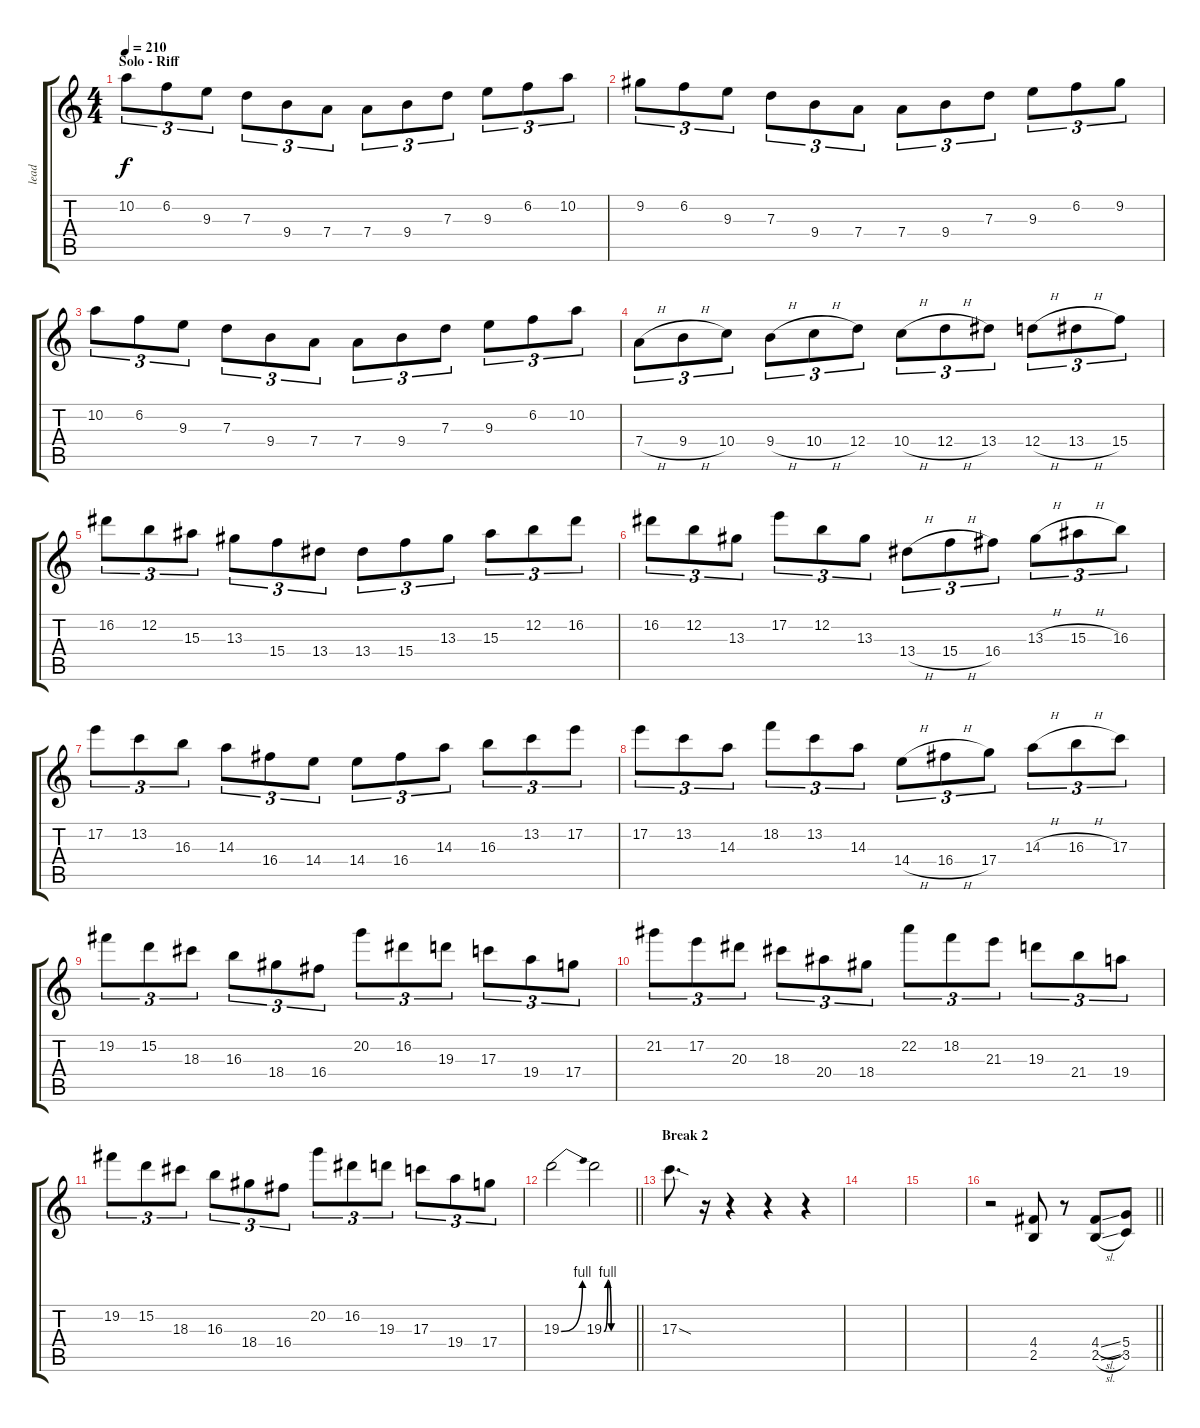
\track ("lead" "lead") {instrument distortionguitar}
\staff {score tabs}
\tuning (E4 B3 G3 D3 A2 E2) {hide}
\ts (4 4)
\section ("" "Solo - Riff ")
\tempo 210
\clef g2
\ks c
10.2.8{tu (3 2) dy f} 6.2.8{tu (3 2)} 9.3.8{tu (3 2)} 7.3.8{tu (3 2)} 9.4.8{tu (3 2)} 7.4.8{tu (3 2)} 7.4.8{tu (3 2)} 9.4.8{tu (3 2)} 7.3.8{tu (3 2)} 9.3.8{tu (3 2)} 6.2.8{tu (3 2)} 10.2.8{tu (3 2)} |
9.2.8{tu (3 2)} 6.2.8{tu (3 2)} 9.3.8{tu (3 2)} 7.3.8{tu (3 2)} 9.4.8{tu (3 2)} 7.4.8{tu (3 2)} 7.4.8{tu (3 2)} 9.4.8{tu (3 2)} 7.3.8{tu (3 2)} 9.3.8{tu (3 2)} 6.2.8{tu (3 2)} 9.2.8{tu (3 2)} |
10.2.8{tu (3 2)} 6.2.8{tu (3 2)} 9.3.8{tu (3 2)} 7.3.8{tu (3 2)} 9.4.8{tu (3 2)} 7.4.8{tu (3 2)} 7.4.8{tu (3 2)} 9.4.8{tu (3 2)} 7.3.8{tu (3 2)} 9.3.8{tu (3 2)} 6.2.8{tu (3 2)} 10.2.8{tu (3 2)} |
7.4{h}.8{tu (3 2)} 9.4{h}.8{tu (3 2)} 10.4.8{tu (3 2)} 9.4{h}.8{tu (3 2)} 10.4{h}.8{tu (3 2)} 12.4.8{tu (3 2)} 10.4{h}.8{tu (3 2)} 12.4{h}.8{tu (3 2)} 13.4.8{tu (3 2)} 12.4{h}.8{tu (3 2)} 13.4{h}.8{tu (3 2)} 15.4.8{tu (3 2)} |
16.2.8{tu (3 2)} 12.2.8{tu (3 2)} 15.3.8{tu (3 2)} 13.3.8{tu (3 2)} 15.4.8{tu (3 2)} 13.4.8{tu (3 2)} 13.4.8{tu (3 2)} 15.4.8{tu (3 2)} 13.3.8{tu (3 2)} 15.3.8{tu (3 2)} 12.2.8{tu (3 2)} 16.2.8{tu (3 2)} |
16.2.8{tu (3 2)} 12.2.8{tu (3 2)} 13.3.8{tu (3 2)} 17.2.8{tu (3 2)} 12.2.8{tu (3 2)} 13.3.8{tu (3 2)} 13.4{h}.8{tu (3 2)} 15.4{h}.8{tu (3 2)} 16.4.8{tu (3 2)} 13.3{h}.8{tu (3 2)} 15.3{h}.8{tu (3 2)} 16.3.8{tu (3 2)} |
17.2.8{tu (3 2)} 13.2.8{tu (3 2)} 16.3.8{tu (3 2)} 14.3.8{tu (3 2)} 16.4.8{tu (3 2)} 14.4.8{tu (3 2)} 14.4.8{tu (3 2)} 16.4.8{tu (3 2)} 14.3.8{tu (3 2)} 16.3.8{tu (3 2)} 13.2.8{tu (3 2)} 17.2.8{tu (3 2)} |
17.2.8{tu (3 2)} 13.2.8{tu (3 2)} 14.3.8{tu (3 2)} 18.2.8{tu (3 2)} 13.2.8{tu (3 2)} 14.3.8{tu (3 2)} 14.4{h}.8{tu (3 2)} 16.4{h}.8{tu (3 2)} 17.4.8{tu (3 2)} 14.3{h}.8{tu (3 2)} 16.3{h}.8{tu (3 2)} 17.3.8{tu (3 2)} |
19.2.8{tu (3 2)} 15.2.8{tu (3 2)} 18.3.8{tu (3 2)} 16.3.8{tu (3 2)} 18.4.8{tu (3 2)} 16.4.8{tu (3 2)} 20.2.8{tu (3 2)} 16.2.8{tu (3 2)} 19.3.8{tu (3 2)} 17.3.8{tu (3 2)} 19.4.8{tu (3 2)} 17.4.8{tu (3 2)} |
21.2.8{tu (3 2)} 17.2.8{tu (3 2)} 20.3.8{tu (3 2)} 18.3.8{tu (3 2)} 20.4.8{tu (3 2)} 18.4.8{tu (3 2)} 22.2.8{tu (3 2)} 18.2.8{tu (3 2)} 21.3.8{tu (3 2)} 19.3.8{tu (3 2)} 21.4.8{tu (3 2)} 19.4.8{tu (3 2)} |
19.2.8{tu (3 2)} 15.2.8{tu (3 2)} 18.3.8{tu (3 2)} 16.3.8{tu (3 2)} 18.4.8{tu (3 2)} 16.4.8{tu (3 2)} 20.2.8{tu (3 2)} 16.2.8{tu (3 2)} 19.3.8{tu (3 2)} 17.3.8{tu (3 2)} 19.4.8{tu (3 2)} 17.4.8{tu (3 2)} |
\barLineRight lightlight
19.3{be (bend 0 0 60 4)}.2 19.3{be (custom 0 0 8 4 15 0 60 0)}.2 |
\section ("" "Break 2")
17.3{sod}.8{d} r.16 r.4 r.4 r.4 |
|
|
\barLineRight lightlight
r.2 (4.4 2.5).8 r.8 (4.4{sl} 2.5{sl}).8 (5.4 3.5).8
